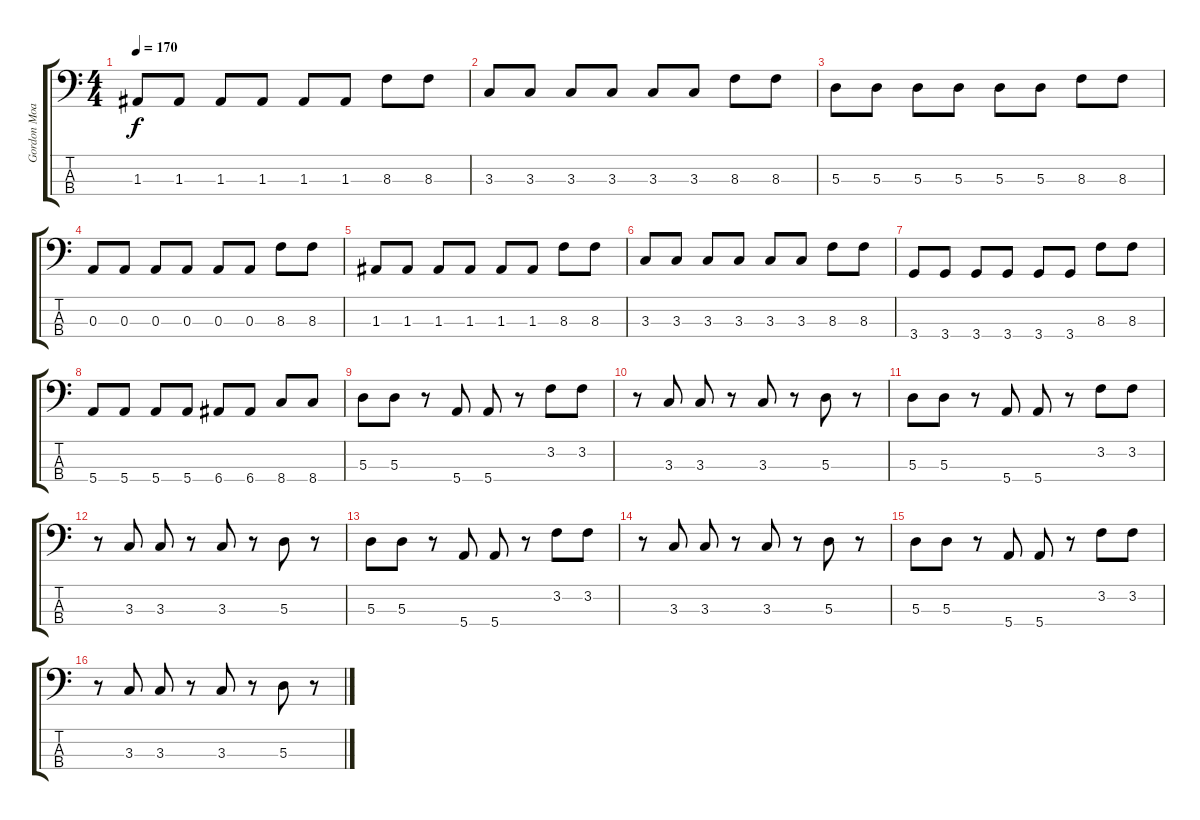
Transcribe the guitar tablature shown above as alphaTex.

\track ("Gordon Moakes" "Gordon Moa") {instrument electricbassfinger}
\staff {score tabs}
\tuning (G2 D2 A1 E1) {hide}
\ts (4 4)
\tempo 170
\clef f4
\ks c
1.3.8{dy f} 1.3.8 1.3.8 1.3.8 1.3.8 1.3.8 8.3.8 8.3.8 |
3.3.8 3.3.8 3.3.8 3.3.8 3.3.8 3.3.8 8.3.8 8.3.8 |
5.3.8 5.3.8 5.3.8 5.3.8 5.3.8 5.3.8 8.3.8 8.3.8 |
0.3.8 0.3.8 0.3.8 0.3.8 0.3.8 0.3.8 8.3.8 8.3.8 |
1.3.8 1.3.8 1.3.8 1.3.8 1.3.8 1.3.8 8.3.8 8.3.8 |
3.3.8 3.3.8 3.3.8 3.3.8 3.3.8 3.3.8 8.3.8 8.3.8 |
3.4.8 3.4.8 3.4.8 3.4.8 3.4.8 3.4.8 8.3.8 8.3.8 |
5.4.8 5.4.8 5.4.8 5.4.8 6.4.8 6.4.8 8.4.8 8.4.8 |
5.3.8 5.3.8 r.8 5.4.8 5.4.8 r.8 3.2.8 3.2.8 |
r.8 3.3.8 3.3.8 r.8 3.3.8 r.8 5.3.8 r.8 |
5.3.8 5.3.8 r.8 5.4.8 5.4.8 r.8 3.2.8 3.2.8 |
r.8 3.3.8 3.3.8 r.8 3.3.8 r.8 5.3.8 r.8 |
5.3.8 5.3.8 r.8 5.4.8 5.4.8 r.8 3.2.8 3.2.8 |
r.8 3.3.8 3.3.8 r.8 3.3.8 r.8 5.3.8 r.8 |
5.3.8 5.3.8 r.8 5.4.8 5.4.8 r.8 3.2.8 3.2.8 |
r.8 3.3.8 3.3.8 r.8 3.3.8 r.8 5.3.8 r.8
